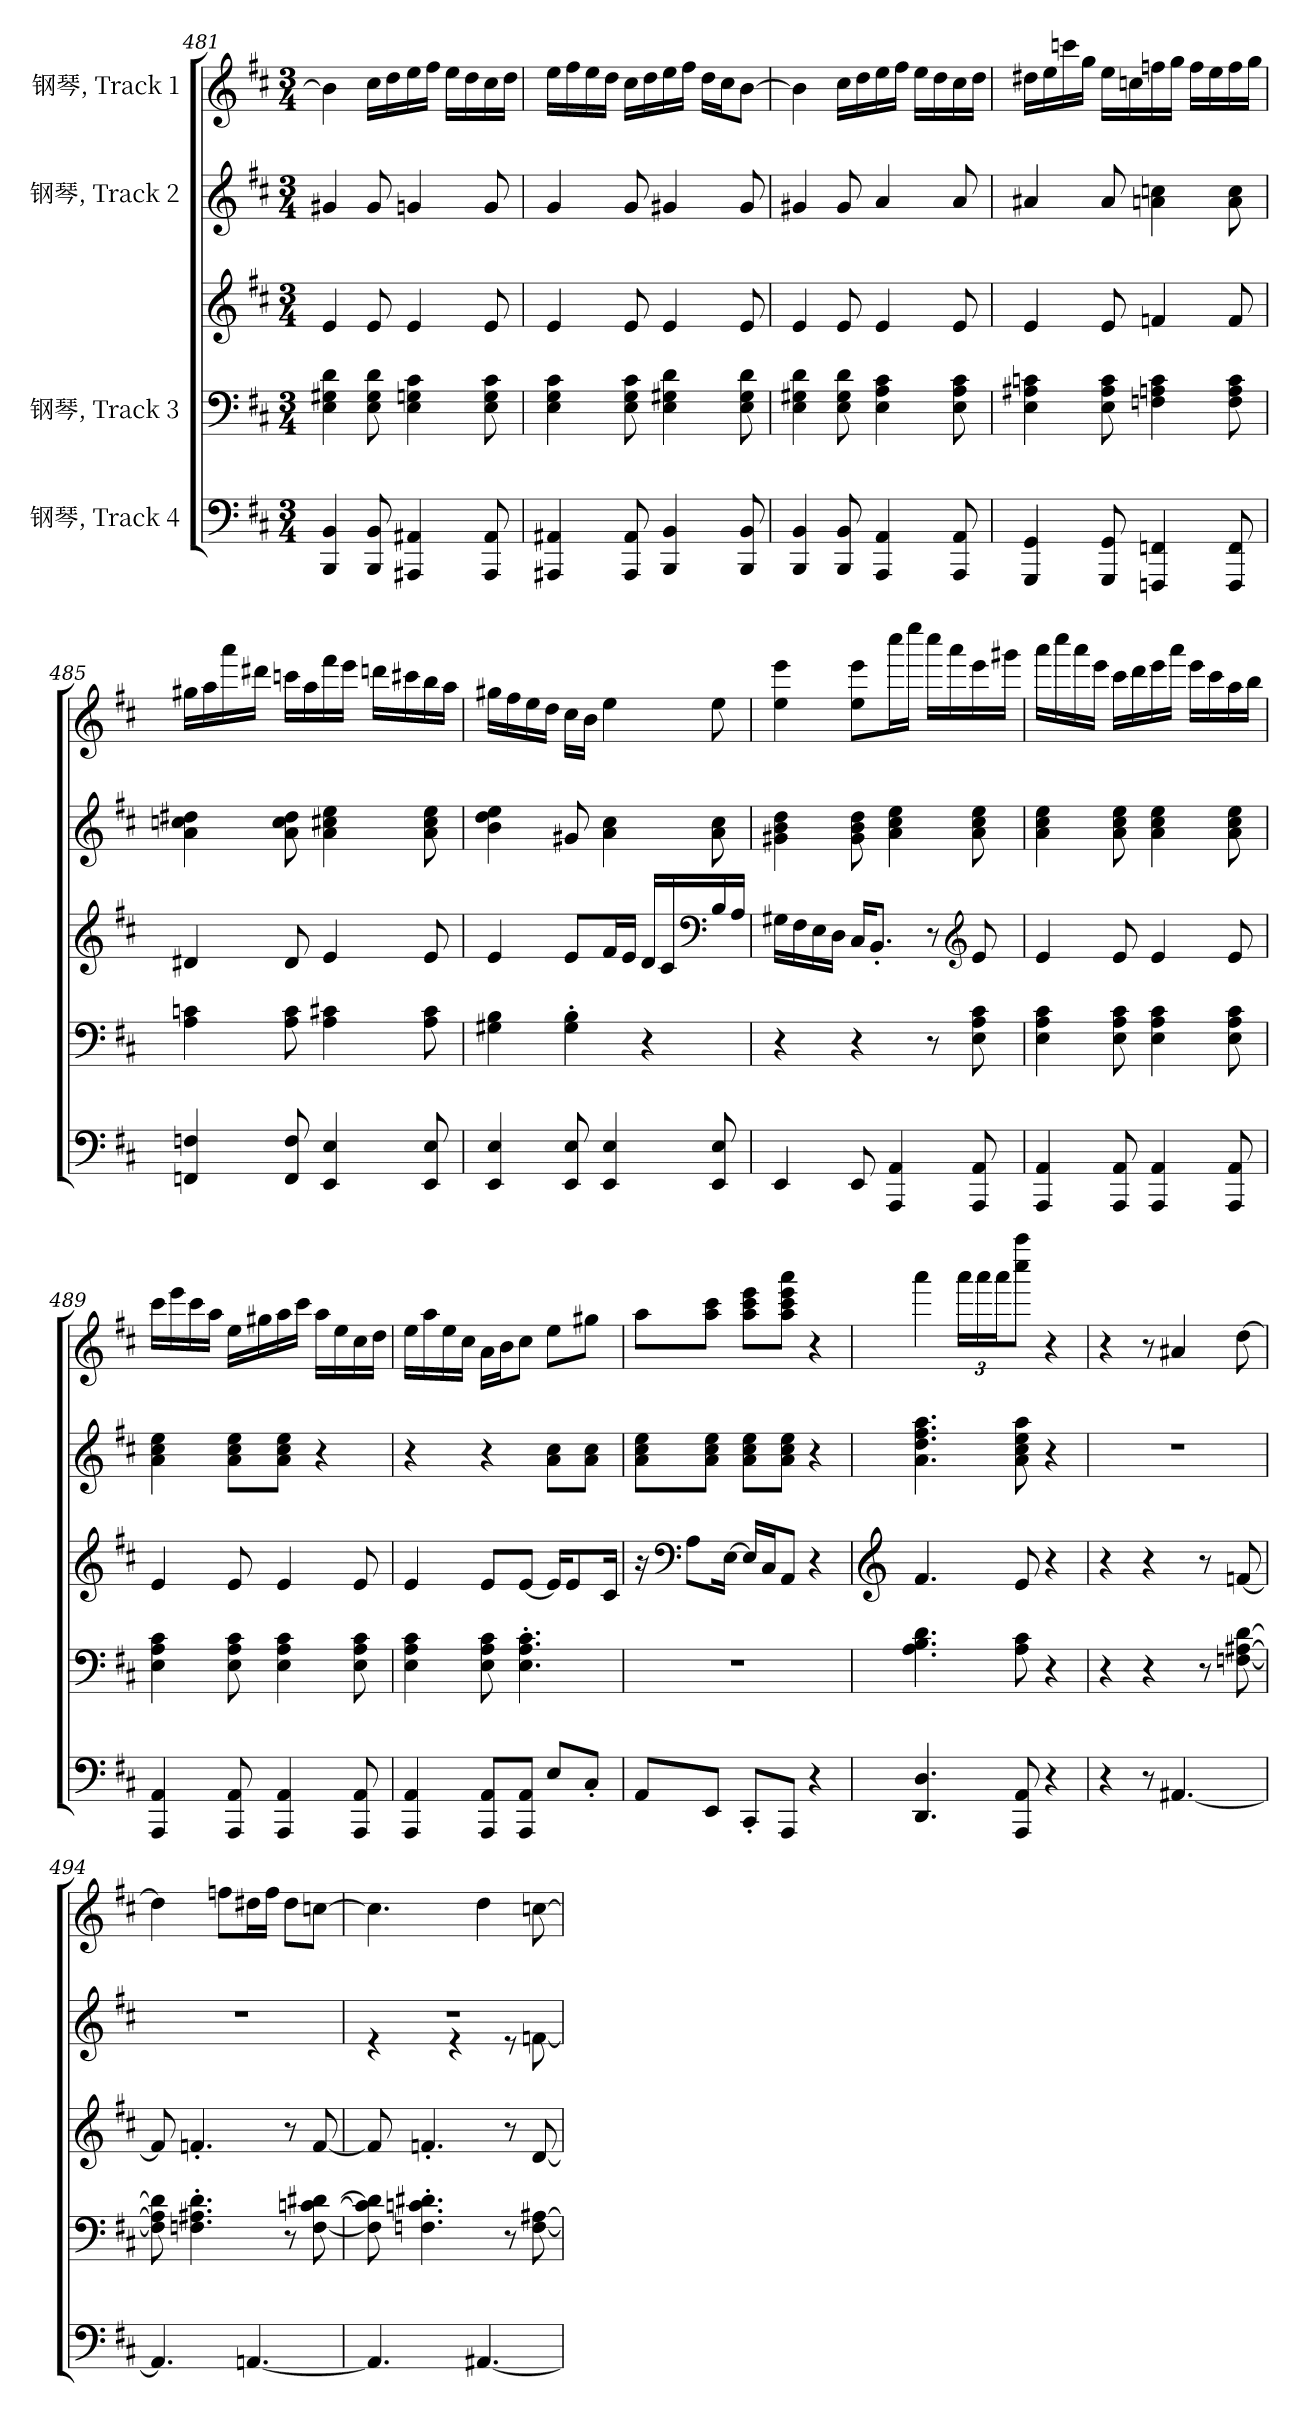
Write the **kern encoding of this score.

**kern	**kern	**kern	**kern	**kern
*part4	*part3	*part3	*part2	*part1
*staff5	*staff4	*staff3	*staff2	*staff1
*I"钢琴, Track 4	*I"钢琴, Track 3	*	*I"钢琴, Track 2	*I"钢琴, Track 1
!!LO:PB:g=z
*clefF4	*clefF4	*clefG2	*clefG2	*clefG2
*k[f#c#]	*k[f#c#]	*k[f#c#]	*k[f#c#]	*k[f#c#]
*M3/4	*M3/4	*M3/4	*M3/4	*M3/4
=481	=481	=481	=481	=481
4BBB/ 4BB/	4E\ 4G#X\ 4d\	4e/	4g#X/	4b\]
8BBB/ 8BB/	8E\ 8G#\ 8d\	8e/	8g#/	16cc#\LL
.	.	.	.	16dd\
4AAA#X/ 4AA#X/	4E\ 4Gn\ 4c#\	4e/	4gn/	16ee\
.	.	.	.	16ff#\JJ
.	.	.	.	16ee\LL
.	.	.	.	16dd\
8AAA#/ 8AA#/	8E\ 8G\ 8c#\	8e/	8g/	16cc#\
.	.	.	.	16dd\JJ
=482	=482	=482	=482	=482
4AAA#X/ 4AA#X/	4E\ 4G\ 4c#\	4e/	4g/	16ee\LL
.	.	.	.	16ff#\
.	.	.	.	16ee\
.	.	.	.	16dd\JJ
8AAA#/ 8AA#/	8E\ 8G\ 8c#\	8e/	8g/	16cc#\LL
.	.	.	.	16dd\
4BBB/ 4BB/	4E\ 4G#X\ 4d\	4e/	4g#X/	16ee\
.	.	.	.	16ff#\JJ
.	.	.	.	16dd\LL
.	.	.	.	16cc#\J
8BBB/ 8BB/	8E\ 8G#\ 8d\	8e/	8g#/	[8b\J
=483	=483	=483	=483	=483
4BBB/ 4BB/	4E\ 4G#X\ 4d\	4e/	4g#X/	4b\]
8BBB/ 8BB/	8E\ 8G#\ 8d\	8e/	8g#/	16cc#\LL
.	.	.	.	16dd\
4AAA/ 4AA/	4E\ 4A\ 4c#\	4e/	4a/	16ee\
.	.	.	.	16ff#\JJ
.	.	.	.	16ee\LL
.	.	.	.	16dd\
8AAA/ 8AA/	8E\ 8A\ 8c#\	8e/	8a/	16cc#\
.	.	.	.	16dd\JJ
!!LO:LB:g=z
=484	=484	=484	=484	=484
4GGG/ 4GG/	4E\ 4A#X\ 4cn\	4e/	4a#X/	16dd#X\LL
.	.	.	.	16ee\
.	.	.	.	16cccn\
.	.	.	.	16gg\JJ
8GGG/ 8GG/	8E\ 8A#\ 8c\	8e/	8a#/	16ee\LL
.	.	.	.	16ccn\
4FFFn/ 4FFn/	4Fn\ 4An\ 4c\	4fn/	4an\ 4ccn\	16ffn\
.	.	.	.	16gg\JJ
.	.	.	.	16ff\LL
.	.	.	.	16ee\
8FFF/ 8FF/	8F\ 8A\ 8c\	8f/	8a\ 8cc\	16ff\
.	.	.	.	16gg\JJ
=485	=485	=485	=485	=485
4FFn/ 4Fn/	4A\ 4cn\	4d#X/	4a\ 4ccn\ 4dd#X\	16gg#X\LL
.	.	.	.	16aa\
.	.	.	.	16aaa\
.	.	.	.	16ddd#X\JJ
8FF/ 8F/	8A\ 8c\	8d#/	8a\ 8cc\ 8dd#\	16cccn\LL
.	.	.	.	16aa\
4EE/ 4E/	4A\ 4c#X\	4e/	4a\ 4cc#X\ 4ee\	16fff#\
.	.	.	.	16eee\JJ
.	.	.	.	16dddn\LL
.	.	.	.	16ccc#X\
8EE/ 8E/	8A\ 8c#\	8e/	8a\ 8cc#\ 8ee\	16bb\
.	.	.	.	16aa\JJ
!!LO:PB:g=z
=486	=486	=486	=486	=486
4EE/ 4E/	4G#X\ 4B\	4e/	4b\ 4dd\ 4ee\	16gg#X\LL
.	.	.	.	16ff#\
.	.	.	.	16ee\
.	.	.	.	16dd\JJ
8EE/ 8E/	4G#\' 4B\'	8e/L	8g#X/	16cc#\LL
.	.	.	.	16b\JJ
4EE/ 4E/	.	16f#/L	4a\ 4cc#\	4ee\
.	.	16e/JJ	.	.
.	4r	16d/LL	.	.
.	.	16c#/	.	.
*	*	*clefF4	*	*
8EE/ 8E/	.	16B/	8a\ 8cc#\	8ee\
.	.	16A/JJ	.	.
=487	=487	=487	=487	=487
4EE/	4r	16G#X\LL	4g#X\ 4b\ 4dd\	4ee\ 4eee\
.	.	16F#\	.	.
.	.	16E\	.	.
.	.	16D\JJ	.	.
8EE/	4r	16C#/KL	8g#\ 8b\ 8dd\	8ee\ 8eee\L
.	.	8.BB'/J	.	.
4AAA/ 4AA/	.	.	4a\ 4cc#\ 4ee\	16cccc#\L
.	.	.	.	16eeee\JJ
.	8r	8r	.	16cccc#\LL
.	.	.	.	16aaa\
*	*	*clefG2	*	*
8AAA/ 8AA/	8E\ 8A\ 8c#\	8e/	8a\ 8cc#\ 8ee\	16eee\
.	.	.	.	16ggg#X\JJ
!!LO:LB:g=z
=488	=488	=488	=488	=488
4AAA/ 4AA/	4E\ 4A\ 4c#\	4e/	4a\ 4cc#\ 4ee\	16aaa\LL
.	.	.	.	16cccc#\
.	.	.	.	16aaa\
.	.	.	.	16eee\JJ
8AAA/ 8AA/	8E\ 8A\ 8c#\	8e/	8a\ 8cc#\ 8ee\	16ccc#\LL
.	.	.	.	16ddd\
4AAA/ 4AA/	4E\ 4A\ 4c#\	4e/	4a\ 4cc#\ 4ee\	16eee\
.	.	.	.	16aaa\JJ
.	.	.	.	16eee\LL
.	.	.	.	16ccc#\
8AAA/ 8AA/	8E\ 8A\ 8c#\	8e/	8a\ 8cc#\ 8ee\	16aa\
.	.	.	.	16bb\JJ
=489	=489	=489	=489	=489
4AAA/ 4AA/	4E\ 4A\ 4c#\	4e/	4a\ 4cc#\ 4ee\	16ccc#\LL
.	.	.	.	16eee\
.	.	.	.	16ccc#\
.	.	.	.	16aa\JJ
8AAA/ 8AA/	8E\ 8A\ 8c#\	8e/	8a\ 8cc#\ 8ee\L	16ee\LL
.	.	.	.	16gg#X\
4AAA/ 4AA/	4E\ 4A\ 4c#\	4e/	8a\ 8cc#\ 8ee\J	16aa\
.	.	.	.	16ccc#\JJ
.	.	.	4r	16aa\LL
.	.	.	.	16ee\
8AAA/ 8AA/	8E\ 8A\ 8c#\	8e/	.	16cc#\
.	.	.	.	16dd\JJ
=490	=490	=490	=490	=490
4AAA/ 4AA/	4E\ 4A\ 4c#\	4e/	4r	16ee\LL
.	.	.	.	16aa\
.	.	.	.	16ee\
.	.	.	.	16cc#\JJ
8AAA/ 8AA/L	8E\ 8A\ 8c#\	8e/L	4r	16a\LL
.	.	.	.	16b\J
8AAA/ 8AA/J	4.E\' 4.A\' 4.c#\'	[8e/J	.	8cc#\J
8E/L	.	16e/KL]	8a\ 8cc#\L	8ee\L
.	.	8e/	.	.
8C#'/J	.	.	8a\ 8cc#\J	8gg#X\J
.	.	16c#/Jk	.	.
!!LO:PB:g=z
=491	=491	=491	=491	=491
8AA/L	2.r	16r	8a\ 8cc#\ 8ee\L	8aa\L
*	*	*clefF4	*	*
.	.	8A\L	.	.
8EE/J	.	.	8a\ 8cc#\ 8ee\J	8aa\ 8ccc#\J
.	.	[16E\Jk	.	.
8CC#'/L	.	16E/LL]	8a\ 8cc#\ 8ee\L	8aa\ 8ccc#\ 8eee\L
.	.	16C#/J	.	.
8AAA/J	.	8AA/J	8a\ 8cc#\ 8ee\J	8aa\ 8ccc#\ 8eee\ 8aaa\J
4r	.	4r	4r	4r
=492	=492	=492	=492	=492
*	*	*clefG2	*	*
4.DD/ 4.D/	4.A\ 4.B\ 4.d\	4.f#/	4.a\ 4.dd\ 4.ff#\ 4.aa\	4aaa\
*	*	*	*	*Xbrackettup
.	.	.	.	24aaa\LL
.	.	.	.	24aaa\
.	.	.	.	24aaa\J
8AAA/ 8AA/	8A\ 8c#\	8e/	8a\ 8cc#\ 8ee\ 8aa\	8cccc#\ 8aaaa\J
4r	4r	4r	4r	4r
=493	=493	=493	=493	=493
4r	4r	4r	2.r	4r
8r	4r	4r	.	8r
[4.AA#X/	.	.	.	4a#X/
.	8r	8r	.	.
.	[8Fn\ [8A#X\ [8d\	[8fn/	.	[8dd\
=494	=494	=494	=494	=494
4.AA#/]	8F\] 8A#\] 8d\]	8f/]	2.r	4dd\]
.	4.Fn\' 4.A#X\' 4.d\'	4.fn'/	.	.
.	.	.	.	8ffn\L
[4.AAn/	.	.	.	16dd#X\L
.	.	.	.	16ff\JJ
.	8r	8r	.	8dd#\L
.	[8F\ [8cn\ [8d#X\	[8f/	.	[8ccn\J
!!LO:LB:g=z
=495	=495	=495	=495	=495
*	*	*	*^	*
4.AA/]	8F\] 8c\] 8d#\]	8f/]	2.r	4r	4.cc\]
.	4.Fn\' 4.cn\' 4.d#X\'	4.fn'/	.	.	.
.	.	.	.	4r	.
[4.AA#X/	.	.	.	.	4dd\
.	8r	8r	.	8r	.
.	[8F\ [8A#X\	[8d/	.	[8fn\	[8ccn\
*	*	*	*v	*v	*
=	=	=	=	=
*-	*-	*-	*-	*-
